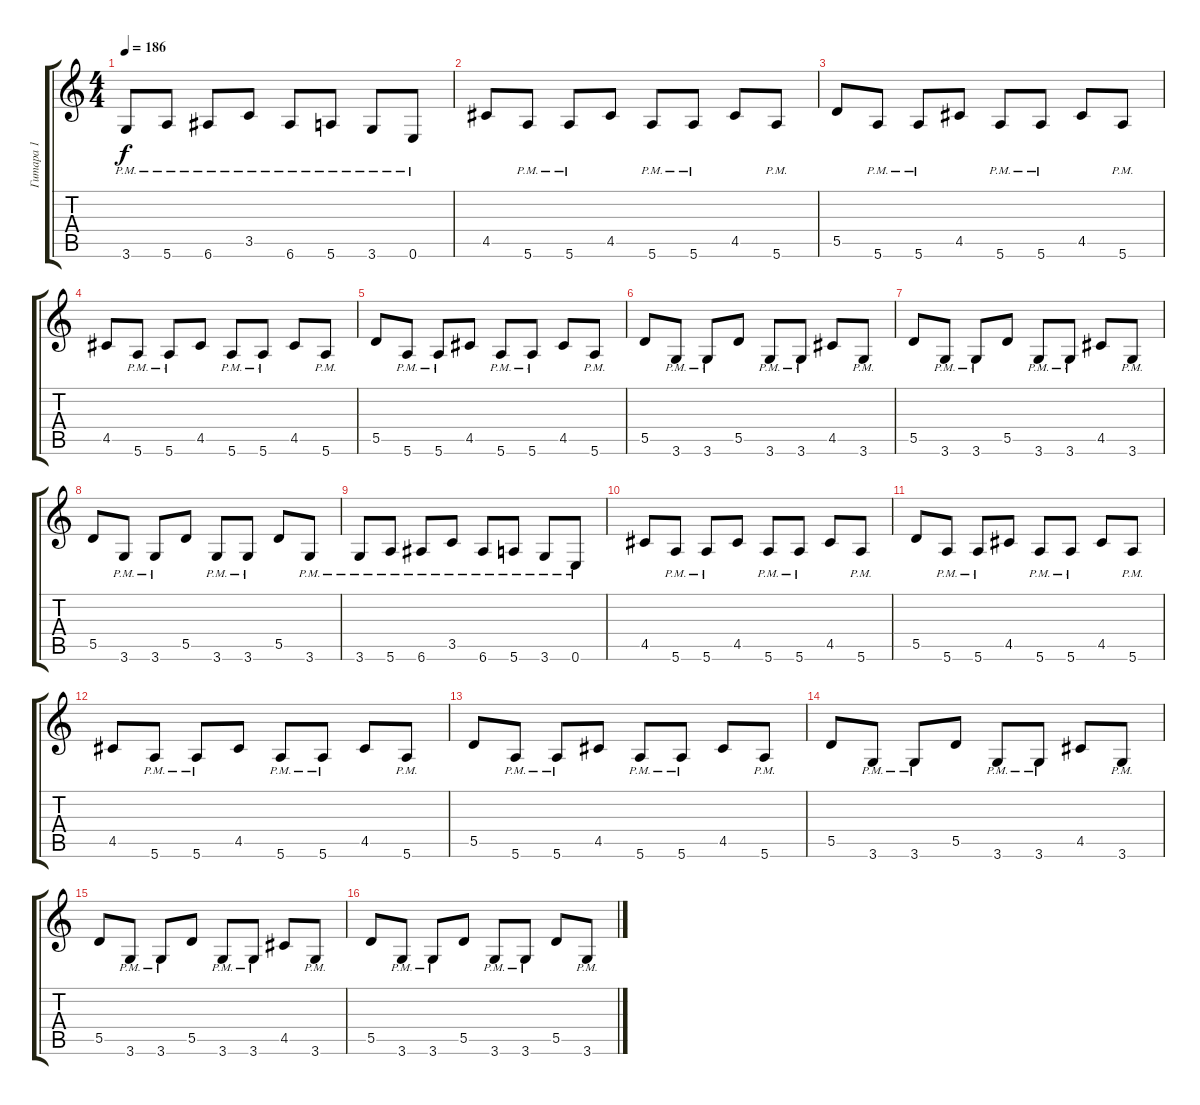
\track ("Гитара 1" "Гитара 1") {instrument distortionguitar}
\staff {score tabs}
\tuning (E4 B3 G3 D3 A2 E2) {hide}
\ts (4 4)
\tempo 186
\clef g2
\ks aminor
3.6{pm}.8{dy f} 5.6{pm}.8 6.6{pm}.8 3.5{pm}.8 6.6{pm}.8 5.6{pm}.8 3.6{pm}.8 0.6{pm}.8 |
4.5.8 5.6{pm}.8 5.6{pm}.8 4.5.8 5.6{pm}.8 5.6{pm}.8 4.5.8 5.6{pm}.8 |
5.5.8 5.6{pm}.8 5.6{pm}.8 4.5.8 5.6{pm}.8 5.6{pm}.8 4.5.8 5.6{pm}.8 |
4.5.8 5.6{pm}.8 5.6{pm}.8 4.5.8 5.6{pm}.8 5.6{pm}.8 4.5.8 5.6{pm}.8 |
5.5.8 5.6{pm}.8 5.6{pm}.8 4.5.8 5.6{pm}.8 5.6{pm}.8 4.5.8 5.6{pm}.8 |
5.5.8 3.6{pm}.8 3.6{pm}.8 5.5.8 3.6{pm}.8 3.6{pm}.8 4.5.8 3.6{pm}.8 |
5.5.8 3.6{pm}.8 3.6{pm}.8 5.5.8 3.6{pm}.8 3.6{pm}.8 4.5.8 3.6{pm}.8 |
5.5.8 3.6{pm}.8 3.6{pm}.8 5.5.8 3.6{pm}.8 3.6{pm}.8 5.5.8 3.6{pm}.8 |
3.6{pm}.8 5.6{pm}.8 6.6{pm}.8 3.5{pm}.8 6.6{pm}.8 5.6{pm}.8 3.6{pm}.8 0.6{pm}.8 |
4.5.8 5.6{pm}.8 5.6{pm}.8 4.5.8 5.6{pm}.8 5.6{pm}.8 4.5.8 5.6{pm}.8 |
5.5.8 5.6{pm}.8 5.6{pm}.8 4.5.8 5.6{pm}.8 5.6{pm}.8 4.5.8 5.6{pm}.8 |
4.5.8 5.6{pm}.8 5.6{pm}.8 4.5.8 5.6{pm}.8 5.6{pm}.8 4.5.8 5.6{pm}.8 |
5.5.8 5.6{pm}.8 5.6{pm}.8 4.5.8 5.6{pm}.8 5.6{pm}.8 4.5.8 5.6{pm}.8 |
5.5.8 3.6{pm}.8 3.6{pm}.8 5.5.8 3.6{pm}.8 3.6{pm}.8 4.5.8 3.6{pm}.8 |
5.5.8 3.6{pm}.8 3.6{pm}.8 5.5.8 3.6{pm}.8 3.6{pm}.8 4.5.8 3.6{pm}.8 |
5.5.8 3.6{pm}.8 3.6{pm}.8 5.5.8 3.6{pm}.8 3.6{pm}.8 5.5.8 3.6{pm}.8
